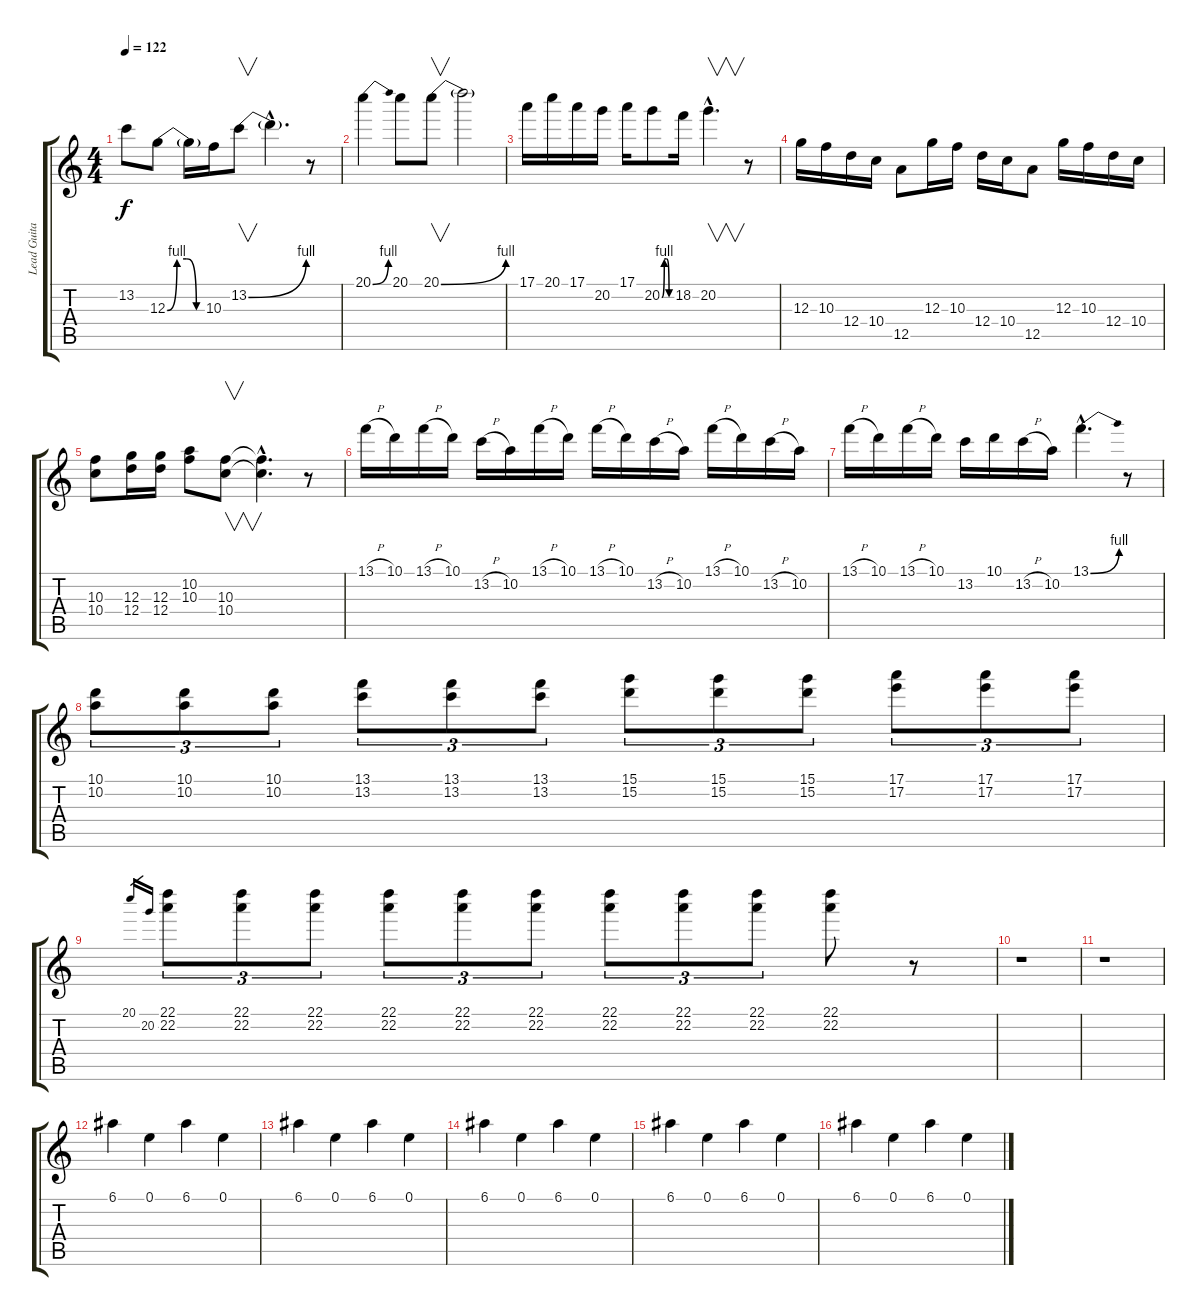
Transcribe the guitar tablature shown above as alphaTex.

\track ("Lead Guitar" "Lead Guita") {instrument overdrivenguitar}
\staff {score tabs}
\tuning (E4 B3 G3 D3 A2 E2) {hide}
\ts (4 4)
\tempo 122
\clef g2
\ks c
13.2.8{dy f} 12.3{be (custom 0 0 15 4 30 4 45 0 60 0)}.8 12.3{t}.16 10.3.16 13.2{be (bend 0 0 60 4)}.8{v} 13.2{hac t}.4{d} r.8 |
20.1{be (bend 0 0 60 4)}.4 20.1.8 20.1{be (bend 0 0 60 4)}.8{v} 20.1{t}.2 |
17.1.16 20.1.16 17.1.16 20.2.16 17.1.16 20.2{be (custom 0 0 15 4 30 4 45 0 60 0)}.8 18.2.16 20.2{hac}.4{v d} r.8 |
12.3.16 10.3.16 12.4.16 10.4.16 12.5.8 12.3.16 10.3.16 12.4.16 10.4.16 12.5.8 12.3.16 10.3.16 12.4.16 10.4.16 |
(10.3 10.4).8 (12.3 12.4).16 (12.3 12.4).16 (10.2 10.3).8 (10.3 10.4).8{v} (10.3{hac t} 10.4{hac t}).4{d} r.8 |
13.1{h}.16 10.1.16 13.1{h}.16 10.1.16 13.2{h}.16 10.2.16 13.1{h}.16 10.1.16 13.1{h}.16 10.1.16 13.2{h}.16 10.2.16 13.1{h}.16 10.1.16 13.2{h}.16 10.2.16 |
13.1{h}.16 10.1.16 13.1{h}.16 10.1.16 13.2.16 10.1.16 13.2{h}.16 10.2.16 13.1{be (bend 0 0 60 4) hac}.4{d} r.8 |
(10.1 10.2).8{tu (3 2)} (10.1 10.2).8{tu (3 2)} (10.1 10.2).8{tu (3 2)} (13.1 13.2).8{tu (3 2)} (13.1 13.2).8{tu (3 2)} (13.1 13.2).8{tu (3 2)} (15.1 15.2).8{tu (3 2)} (15.1 15.2).8{tu (3 2)} (15.1 15.2).8{tu (3 2)} (17.1 17.2).8{tu (3 2)} (17.1 17.2).8{tu (3 2)} (17.1 17.2).8{tu (3 2)} |
20.1.16{gr} 20.2.16{gr} (22.1 22.2).8{tu (3 2)} (22.1 22.2).8{tu (3 2)} (22.1 22.2).8{tu (3 2)} (22.1 22.2).8{tu (3 2)} (22.1 22.2).8{tu (3 2)} (22.1 22.2).8{tu (3 2)} (22.1 22.2).8{tu (3 2)} (22.1 22.2).8{tu (3 2)} (22.1 22.2).8{tu (3 2)} (22.1 22.2).8 r.8 |
r.1 |
r.1 |
6.1.4{volume 11} 0.1.4 6.1.4 0.1.4 |
6.1.4 0.1.4 6.1.4 0.1.4 |
6.1.4 0.1.4 6.1.4 0.1.4 |
6.1.4 0.1.4 6.1.4 0.1.4 |
6.1.4 0.1.4 6.1.4 0.1.4
